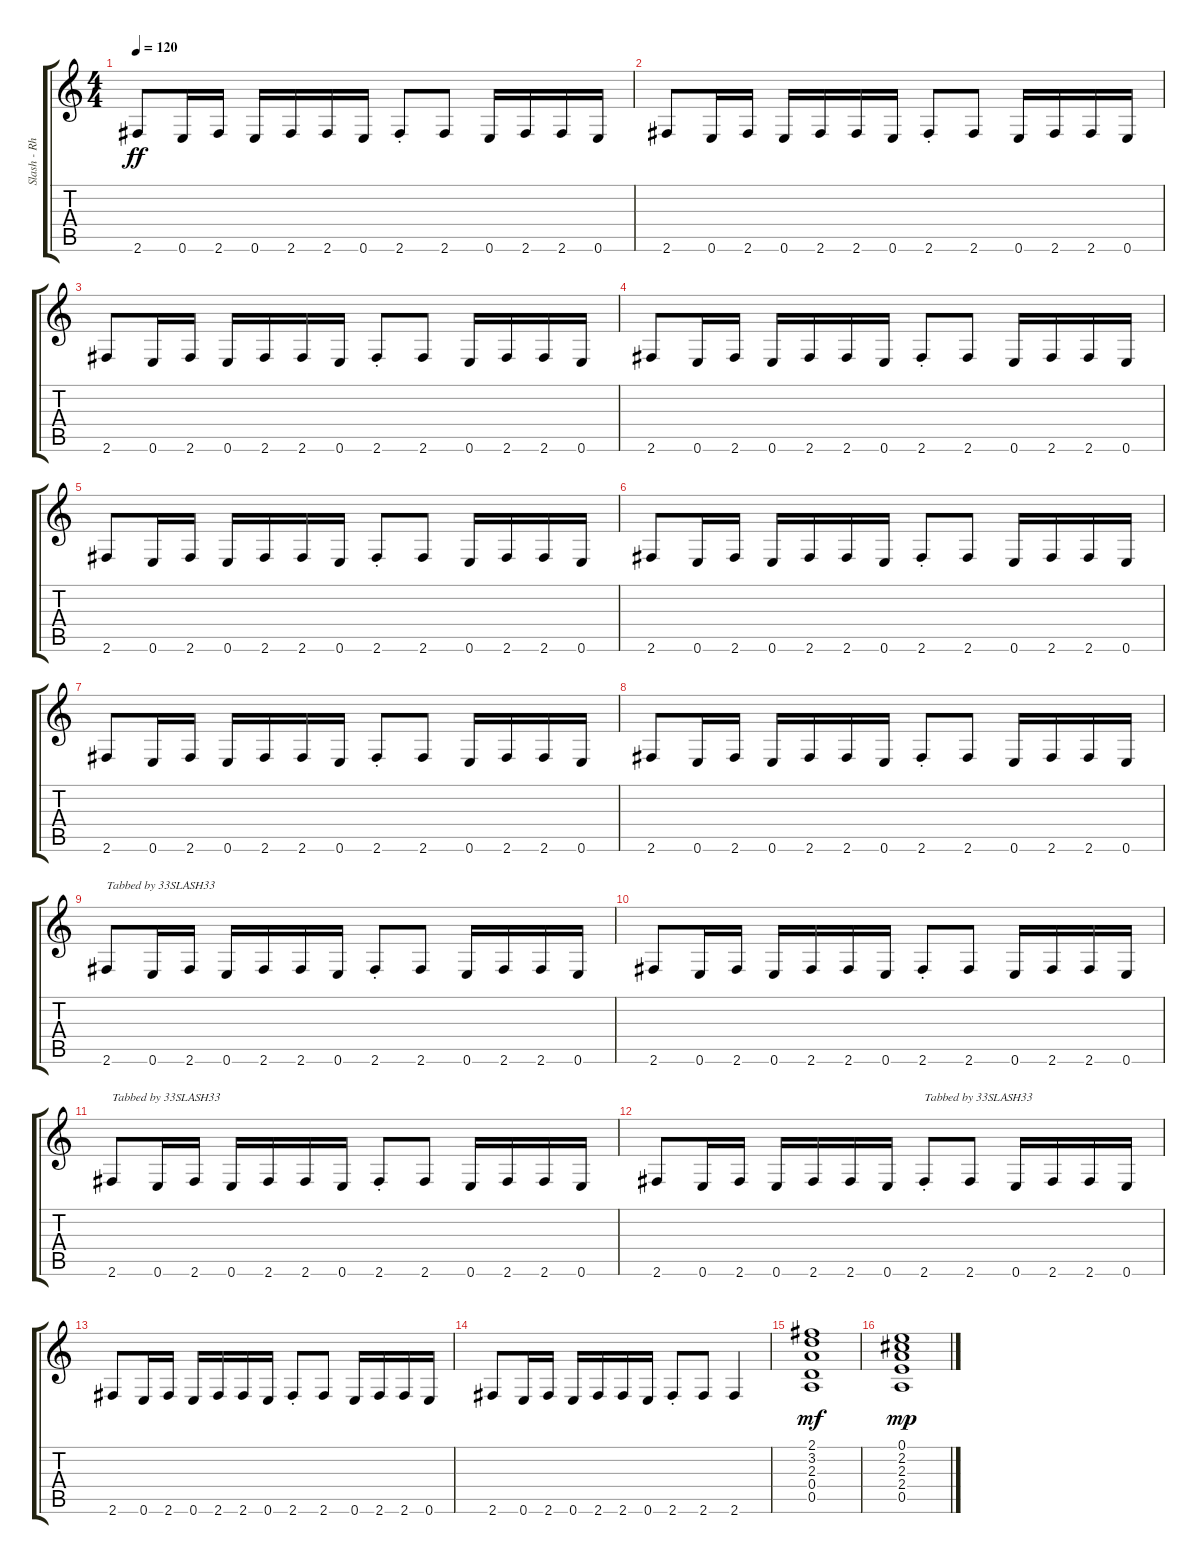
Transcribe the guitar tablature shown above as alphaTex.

\track ("Slash - Rhythm 1" "Slash - Rh") {instrument distortionguitar}
\staff {score tabs}
\tuning (E4 B3 G3 D3 A2 E2) {hide}
\ts (4 4)
\tempo 120
\clef g2
\ks c
2.6.8{dy ff} 0.6.16 2.6.16 0.6.16 2.6.16 2.6.16 0.6.16 2.6{st}.8 2.6.8 0.6.16 2.6.16 2.6.16 0.6.16 |
2.6.8 0.6.16 2.6.16 0.6.16 2.6.16 2.6.16 0.6.16 2.6{st}.8 2.6.8 0.6.16 2.6.16 2.6.16 0.6.16 |
2.6.8 0.6.16 2.6.16 0.6.16 2.6.16 2.6.16 0.6.16 2.6{st}.8 2.6.8 0.6.16 2.6.16 2.6.16 0.6.16 |
2.6.8 0.6.16 2.6.16 0.6.16 2.6.16 2.6.16 0.6.16 2.6{st}.8 2.6.8 0.6.16 2.6.16 2.6.16 0.6.16 |
2.6.8 0.6.16 2.6.16 0.6.16 2.6.16 2.6.16 0.6.16 2.6{st}.8 2.6.8 0.6.16 2.6.16 2.6.16 0.6.16 |
2.6.8 0.6.16 2.6.16 0.6.16 2.6.16 2.6.16 0.6.16 2.6{st}.8 2.6.8 0.6.16 2.6.16 2.6.16 0.6.16 |
2.6.8 0.6.16 2.6.16 0.6.16 2.6.16 2.6.16 0.6.16 2.6{st}.8 2.6.8 0.6.16 2.6.16 2.6.16 0.6.16 |
2.6.8 0.6.16 2.6.16 0.6.16 2.6.16 2.6.16 0.6.16 2.6{st}.8 2.6.8 0.6.16 2.6.16 2.6.16 0.6.16 |
2.6.8{txt "Tabbed by 33SLASH33"} 0.6.16 2.6.16 0.6.16 2.6.16 2.6.16 0.6.16 2.6{st}.8 2.6.8 0.6.16 2.6.16 2.6.16 0.6.16 |
2.6.8 0.6.16 2.6.16 0.6.16 2.6.16 2.6.16 0.6.16 2.6{st}.8 2.6.8 0.6.16 2.6.16 2.6.16 0.6.16 |
2.6.8{txt "Tabbed by 33SLASH33"} 0.6.16 2.6.16 0.6.16 2.6.16 2.6.16 0.6.16 2.6{st}.8 2.6.8 0.6.16 2.6.16 2.6.16 0.6.16 |
2.6.8 0.6.16 2.6.16 0.6.16 2.6.16 2.6.16 0.6.16 2.6{st}.8{txt "Tabbed by 33SLASH33"} 2.6.8 0.6.16 2.6.16 2.6.16 0.6.16 |
2.6.8 0.6.16 2.6.16 0.6.16 2.6.16 2.6.16 0.6.16 2.6{st}.8 2.6.8 0.6.16 2.6.16 2.6.16 0.6.16 |
2.6.8 0.6.16 2.6.16 0.6.16 2.6.16 2.6.16 0.6.16 2.6{st}.8 2.6.8 2.6.4 |
(2.1 3.2 2.3 0.4 0.5).1{dy mf} |
(0.1 2.2 2.3 2.4 0.5).1{dy mp}
